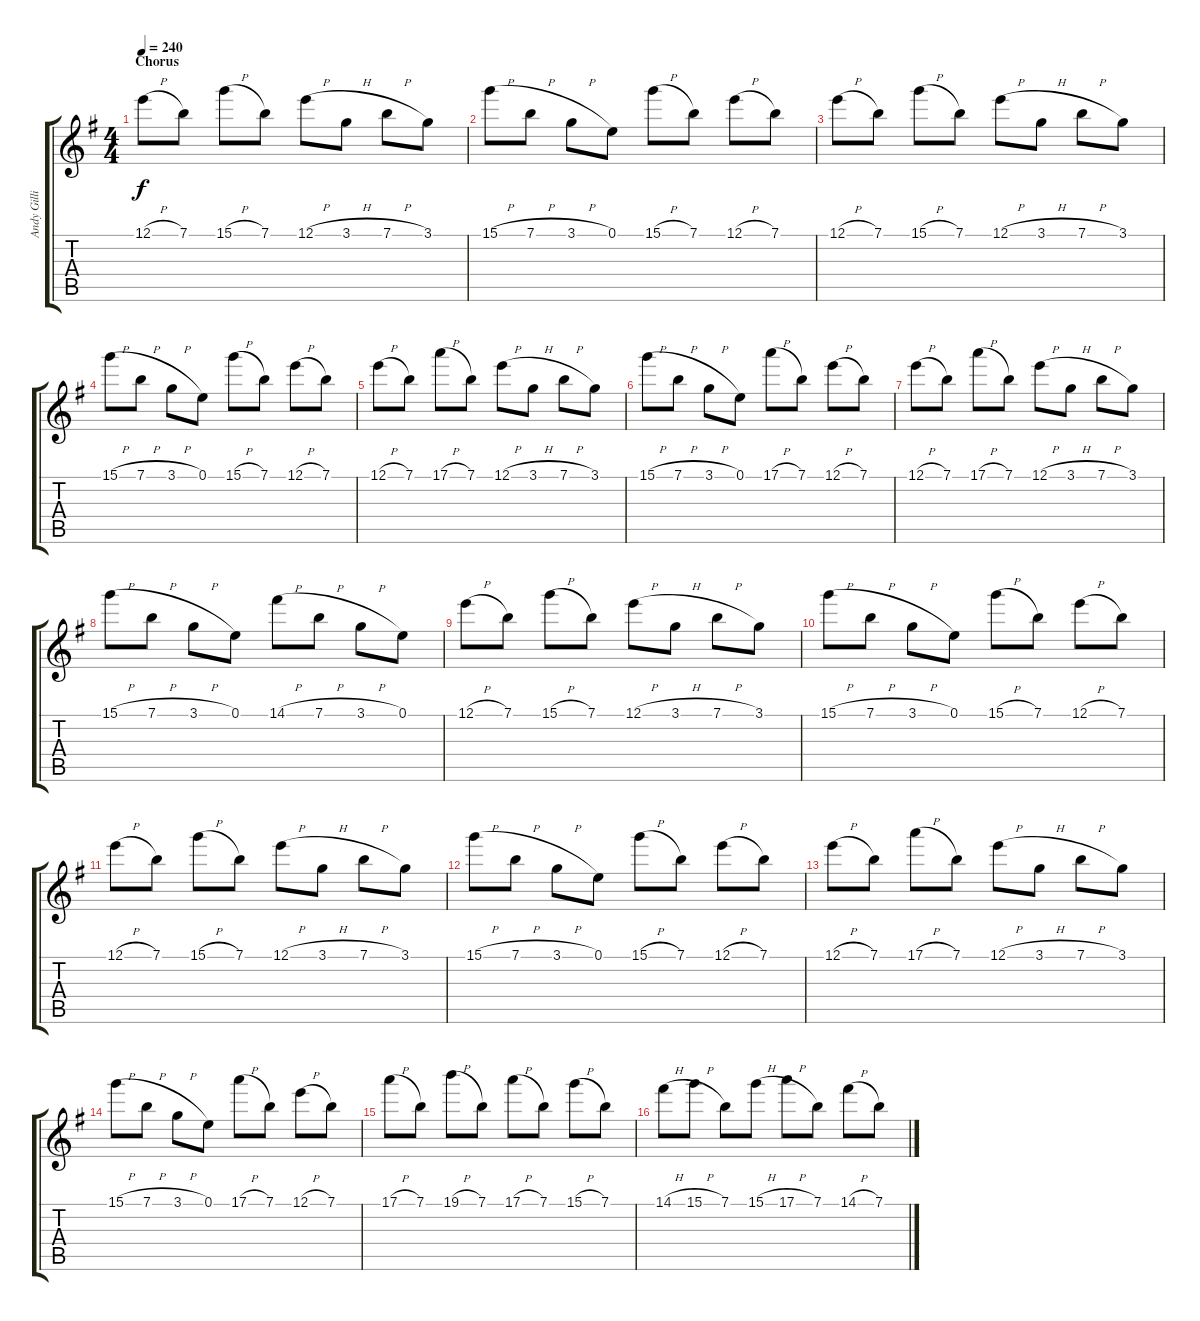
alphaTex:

\track ("Andy Gillion (lead guitar)" "Andy Gilli") {instrument overdrivenguitar}
\staff {score tabs}
\tuning (E4 B3 G3 D3 A2 E2) {hide}
\ts (4 4)
\section ("" "Chorus")
\tempo 240
\clef g2
\ks eminor
12.1{h}.8{dy f} 7.1.8 15.1{h}.8 7.1.8 12.1{h}.8 3.1{h}.8 7.1{h}.8 3.1.8 |
15.1{h}.8 7.1{h}.8 3.1{h}.8 0.1.8 15.1{h}.8 7.1.8 12.1{h}.8 7.1.8 |
12.1{h}.8 7.1.8 15.1{h}.8 7.1.8 12.1{h}.8 3.1{h}.8 7.1{h}.8 3.1.8 |
15.1{h}.8 7.1{h}.8 3.1{h}.8 0.1.8 15.1{h}.8 7.1.8 12.1{h}.8 7.1.8 |
12.1{h}.8 7.1.8 17.1{h}.8 7.1.8 12.1{h}.8 3.1{h}.8 7.1{h}.8 3.1.8 |
15.1{h}.8 7.1{h}.8 3.1{h}.8 0.1.8 17.1{h}.8 7.1.8 12.1{h}.8 7.1.8 |
12.1{h}.8 7.1.8 17.1{h}.8 7.1.8 12.1{h}.8 3.1{h}.8 7.1{h}.8 3.1.8 |
15.1{h}.8 7.1{h}.8 3.1{h}.8 0.1.8 14.1{h}.8 7.1{h}.8 3.1{h}.8 0.1.8 |
12.1{h}.8 7.1.8 15.1{h}.8 7.1.8 12.1{h}.8 3.1{h}.8 7.1{h}.8 3.1.8 |
15.1{h}.8 7.1{h}.8 3.1{h}.8 0.1.8 15.1{h}.8 7.1.8 12.1{h}.8 7.1.8 |
12.1{h}.8 7.1.8 15.1{h}.8 7.1.8 12.1{h}.8 3.1{h}.8 7.1{h}.8 3.1.8 |
15.1{h}.8 7.1{h}.8 3.1{h}.8 0.1.8 15.1{h}.8 7.1.8 12.1{h}.8 7.1.8 |
12.1{h}.8 7.1.8 17.1{h}.8 7.1.8 12.1{h}.8 3.1{h}.8 7.1{h}.8 3.1.8 |
15.1{h}.8 7.1{h}.8 3.1{h}.8 0.1.8 17.1{h}.8 7.1.8 12.1{h}.8 7.1.8 |
17.1{h}.8 7.1.8 19.1{h}.8 7.1.8 17.1{h}.8 7.1.8 15.1{h}.8 7.1.8 |
14.1{h}.8 15.1{h}.8 7.1.8 15.1{h}.8 17.1{h}.8 7.1.8 14.1{h}.8 7.1.8
